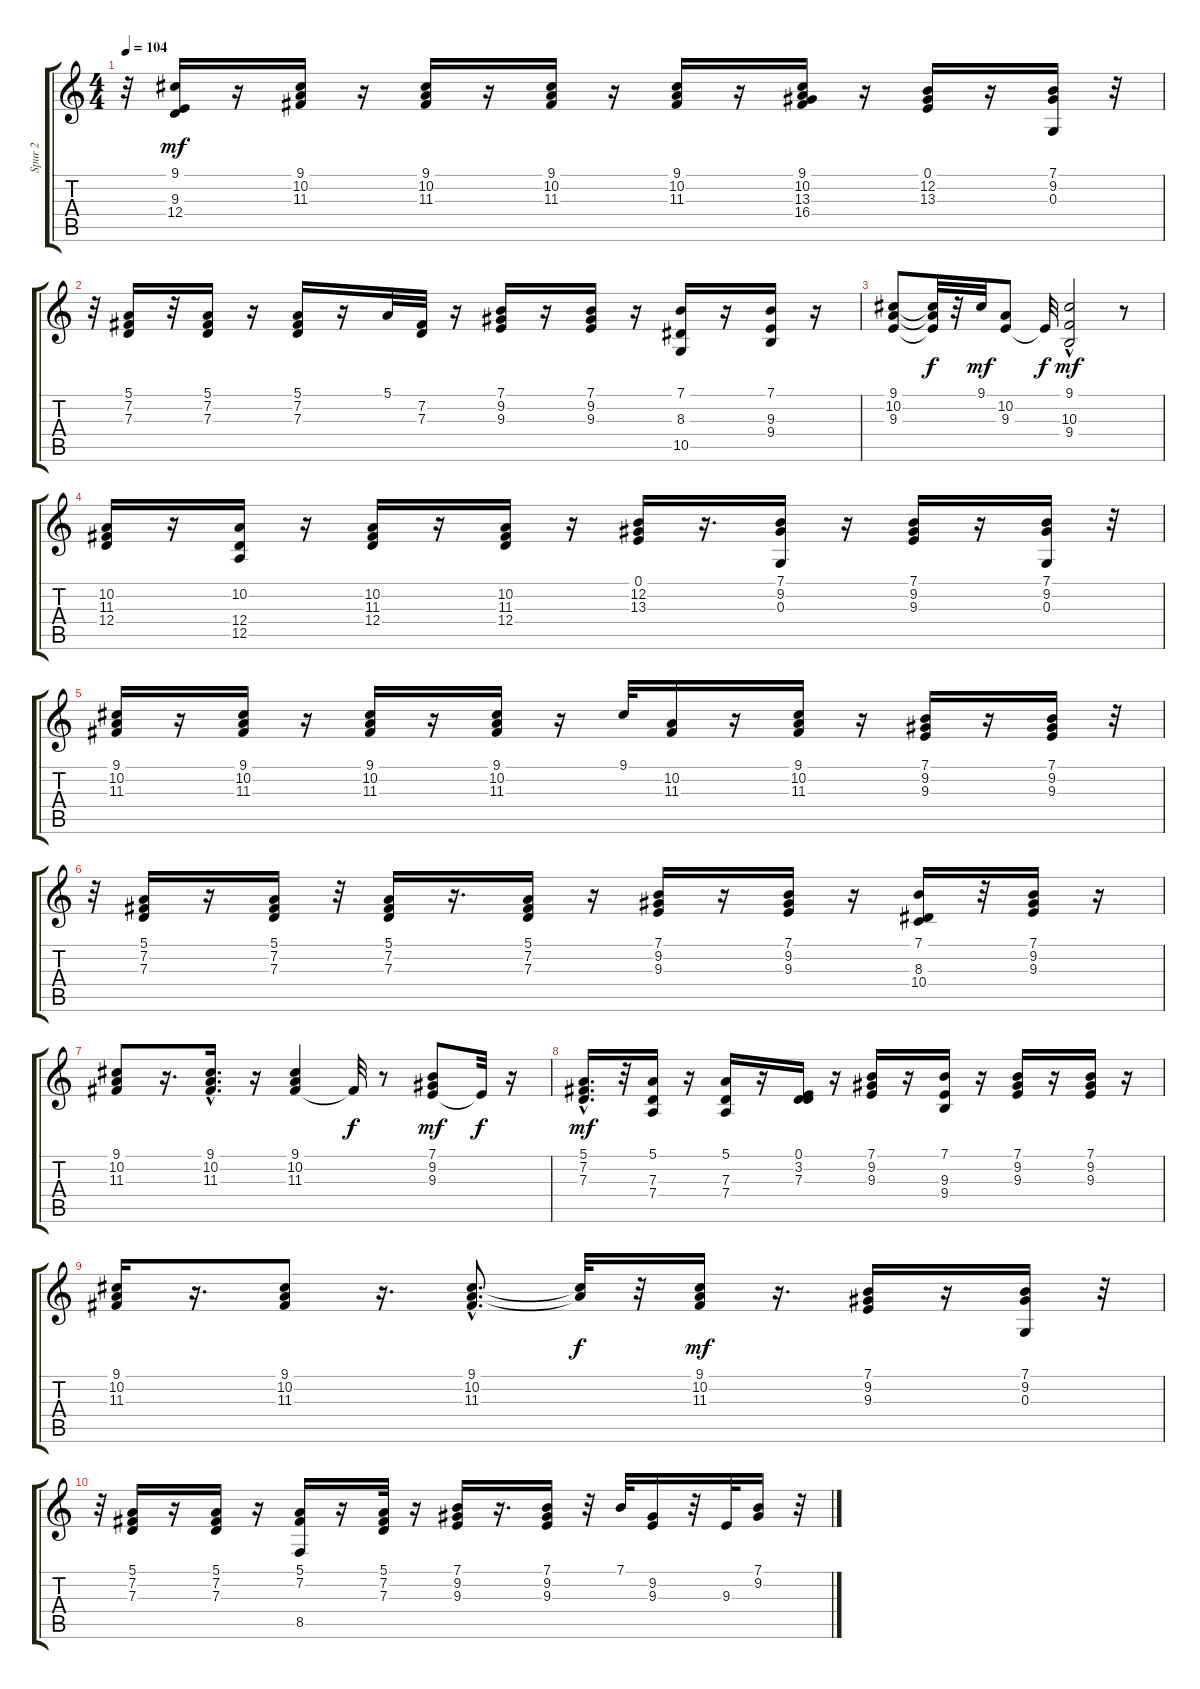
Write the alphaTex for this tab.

\track ("Spur 2" "Spur 2") {instrument synthstrings1}
\staff {score tabs}
\tuning (E4 B3 G3 D3 A2 E2) {hide}
\ts (4 4)
\tempo 104
\clef g2
\ks c
r.32{dy mf} (9.1 9.3 12.4).16 r.16 (9.1 10.2 11.3).16 r.16 (9.1 10.2 11.3).16 r.16 (9.1 10.2 11.3).16 r.16 (9.1 10.2 11.3).16 r.16 (9.1 10.2 13.3 16.4).16 r.16 (0.1 12.2 13.3).16 r.16 (7.1 9.2 0.3).16 r.32 |
r.32 (5.1 7.2 7.3).16 r.32 (5.1 7.2 7.3).16 r.16 (5.1 7.2 7.3).16 r.16 5.1.32 (7.2 7.3).32 r.16 (7.1 9.2 9.3).16 r.16 (7.1 9.2 9.3).16 r.16 (7.1 8.3 10.5).16 r.16 (7.1 9.3 9.4).16 r.16 |
(9.1 10.2 9.3).8 (9.1{t} 10.2{t} 9.3{t}).32{dy f} r.32 9.1.32{dy mf} (10.2 9.3).8 9.3{t}.32{dy f} (9.1{hac} 10.3{hac} 9.4).2{dy mf} r.8 |
(10.2 11.3 12.4).16 r.16 (10.2 12.4 12.5).16 r.16 (10.2 11.3 12.4).16 r.16 (10.2 11.3 12.4).16 r.16 (0.1 12.2 13.3).16 r.16{d} (7.1 9.2 0.3).16 r.16 (7.1 9.2 9.3).16 r.16 (7.1 9.2 0.3).16 r.32 |
(9.1 10.2 11.3).16 r.16 (9.1 10.2 11.3).16 r.16 (9.1 10.2 11.3).16 r.16 (9.1 10.2 11.3).16 r.16 9.1.32 (10.2 11.3).16 r.16 (9.1 10.2 11.3).16 r.16 (7.1 9.2 9.3).16 r.16 (7.1 9.2 9.3).16 r.32 |
r.32 (5.1 7.2 7.3).16 r.16 (5.1 7.2 7.3).16 r.32 (5.1 7.2 7.3).16 r.16{d} (5.1 7.2 7.3).16 r.16 (7.1 9.2 9.3).16 r.16 (7.1 9.2 9.3).16 r.16 (7.1 8.3 10.4).16 r.32 (7.1 9.2 9.3).16 r.16 |
(9.1 10.2 11.3).8 r.16{d} (9.1{hac} 10.2{hac} 11.3{hac}).16{d} r.16 (9.1 10.2 11.3).4 11.3{t}.32{dy f} r.8 (7.1 9.2 9.3).8{dy mf} 9.3{t}.32{dy f} r.16 |
(5.1{hac} 7.2 7.3{hac}).16{d dy mf} r.32 (5.1 7.3 7.4).16 r.16 (5.1 7.3 7.4).16 r.16 (0.1 3.2 7.3).16 r.16 (7.1 9.2 9.3).16 r.16 (7.1 9.3 9.4).16 r.16 (7.1 9.2 9.3).16 r.16 (7.1 9.2 9.3).16 r.16 |
(9.1 10.2 11.3).16 r.16{d} (9.1 10.2 11.3).8 r.16{d} (9.1{hac} 10.2{hac} 11.3{hac}).8{d} (9.1{t} 10.2{t}).32{dy f} r.32 (9.1 10.2 11.3).16{dy mf} r.16{d} (7.1 9.2 9.3).16 r.16 (7.1 9.2 0.3).16 r.32 |
r.32 (5.1 7.2 7.3).16 r.16 (5.1 7.2 7.3).16 r.16 (5.1 7.2 8.5).16 r.16 (5.1 7.2 7.3).32 r.16 (7.1 9.2 9.3).16 r.16{d} (7.1 9.2 9.3).16 r.32 7.1.32 (9.2 9.3).16 r.32 9.3.32 (7.1 9.2).16 r.32
